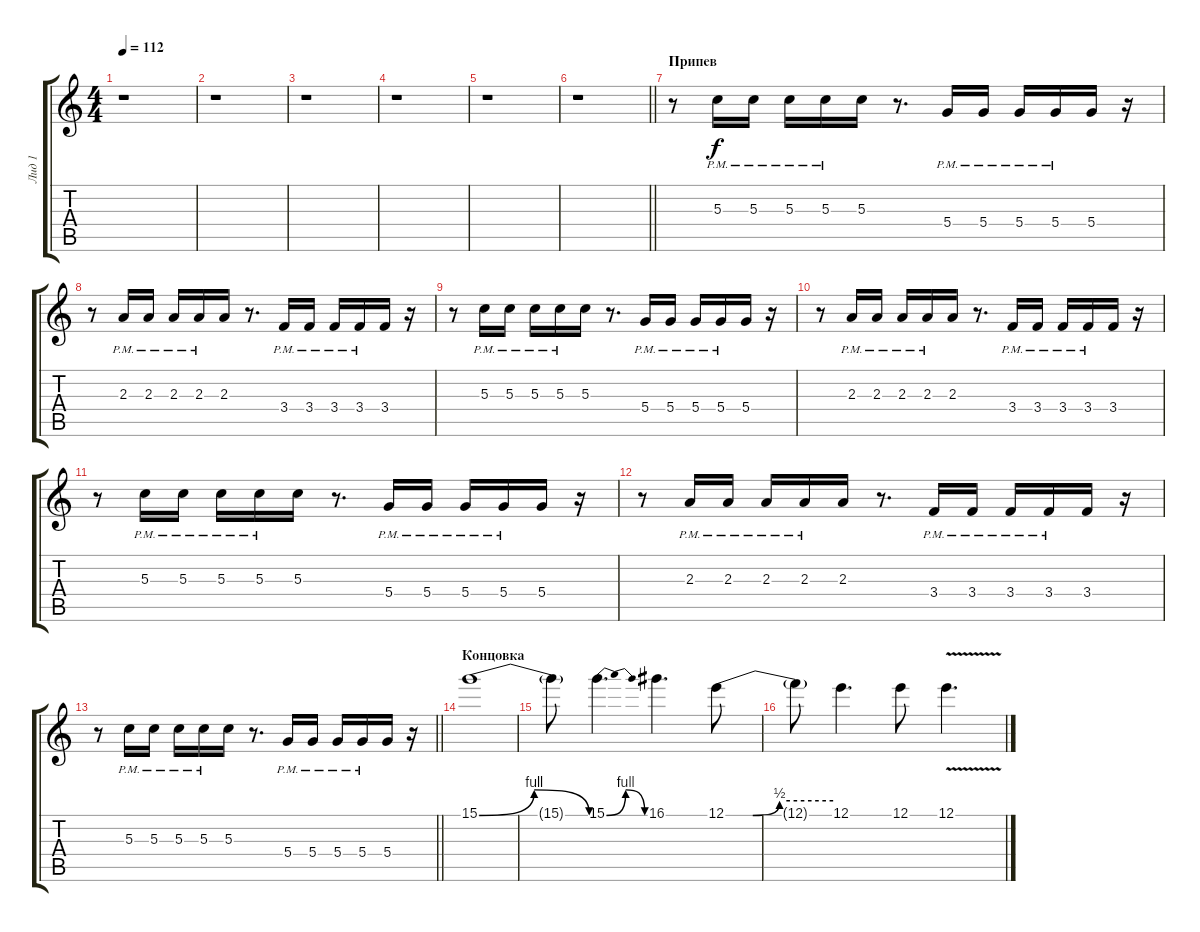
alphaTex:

\track ("Лид 1" "Лид 1") {instrument overdrivenguitar}
\staff {score tabs}
\tuning (E4 B3 G3 D3 A2 E2) {hide}
\ts (4 4)
\tempo 112
\clef g2
\ks c
r.1{dy f} |
r.1 |
r.1 |
r.1 |
r.1 |
\barLineRight lightlight
r.1 |
\section ("" "Припев")
r.8 5.3{pm}.16 5.3{pm}.16 5.3{pm}.16 5.3{pm}.16 5.3.16 r.8{d} 5.4{pm}.16 5.4{pm}.16 5.4{pm}.16 5.4{pm}.16 5.4.16 r.16 |
r.8 2.3{pm}.16 2.3{pm}.16 2.3{pm}.16 2.3{pm}.16 2.3.16 r.8{d} 3.4{pm}.16 3.4{pm}.16 3.4{pm}.16 3.4{pm}.16 3.4.16 r.16 |
r.8 5.3{pm}.16 5.3{pm}.16 5.3{pm}.16 5.3{pm}.16 5.3.16 r.8{d} 5.4{pm}.16 5.4{pm}.16 5.4{pm}.16 5.4{pm}.16 5.4.16 r.16 |
r.8 2.3{pm}.16 2.3{pm}.16 2.3{pm}.16 2.3{pm}.16 2.3.16 r.8{d} 3.4{pm}.16 3.4{pm}.16 3.4{pm}.16 3.4{pm}.16 3.4.16 r.16 |
r.8 5.3{pm}.16 5.3{pm}.16 5.3{pm}.16 5.3{pm}.16 5.3.16 r.8{d} 5.4{pm}.16 5.4{pm}.16 5.4{pm}.16 5.4{pm}.16 5.4.16 r.16 |
r.8 2.3{pm}.16 2.3{pm}.16 2.3{pm}.16 2.3{pm}.16 2.3.16 r.8{d} 3.4{pm}.16 3.4{pm}.16 3.4{pm}.16 3.4{pm}.16 3.4.16 r.16 |
\barLineRight lightlight
r.8 5.3{pm}.16 5.3{pm}.16 5.3{pm}.16 5.3{pm}.16 5.3.16 r.8{d} 5.4{pm}.16 5.4{pm}.16 5.4{pm}.16 5.4{pm}.16 5.4.16 r.16 |
\section ("" "Концовка")
15.1{be (bendrelease 0 0 10 4 45 4 60 0)}.1{balance 8} |
15.1{t}.8 15.1{be (bendrelease 0 0 10 4 45 4 60 0)}.4{d} 16.1.4{d} 12.1{be (custom 0 0 15 0 30 2 60 2)}.8 |
12.1{t}.8 12.1.4{d} 12.1.8 12.1{v}.4{d}
